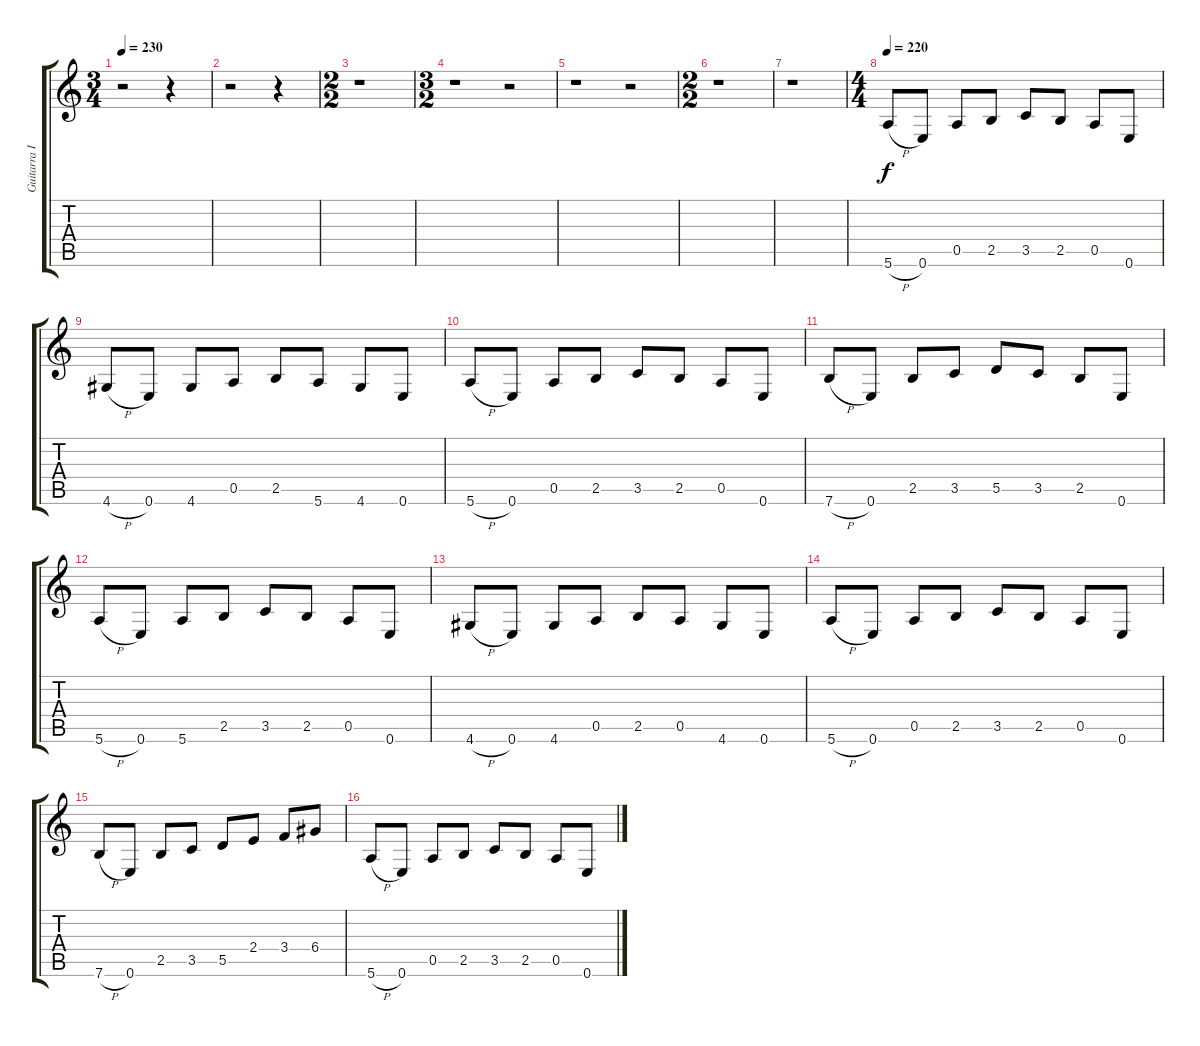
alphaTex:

\track ("Guitarra I (Ritmo)" "Guitarra I") {instrument overdrivenguitar}
\staff {score tabs}
\tuning (E4 B3 G3 D3 A2 E2) {hide}
\ts (3 4)
\tempo 230
\clef g2
\ks c
r.2{dy f} r.4 |
r.2 r.4 |
\ts (2 2)
r.1 |
\ts (3 2)
r.1 r.2 |
r.1 r.2 |
\ts (2 2)
r.1 |
r.1 |
\ts (4 4)
\tempo 220
5.6{h}.8 0.6.8 0.5.8 2.5.8 3.5.8 2.5.8 0.5.8 0.6.8 |
4.6{h}.8 0.6.8 4.6.8 0.5.8 2.5.8 5.6.8 4.6.8 0.6.8 |
5.6{h}.8 0.6.8 0.5.8 2.5.8 3.5.8 2.5.8 0.5.8 0.6.8 |
7.6{h}.8 0.6.8 2.5.8 3.5.8 5.5.8 3.5.8 2.5.8 0.6.8 |
5.6{h}.8 0.6.8 5.6.8 2.5.8 3.5.8 2.5.8 0.5.8 0.6.8 |
4.6{h}.8 0.6.8 4.6.8 0.5.8 2.5.8 0.5.8 4.6.8 0.6.8 |
5.6{h}.8 0.6.8 0.5.8 2.5.8 3.5.8 2.5.8 0.5.8 0.6.8 |
7.6{h}.8 0.6.8 2.5.8 3.5.8 5.5.8 2.4.8 3.4.8 6.4.8 |
5.6{h}.8 0.6.8 0.5.8 2.5.8 3.5.8 2.5.8 0.5.8 0.6.8
